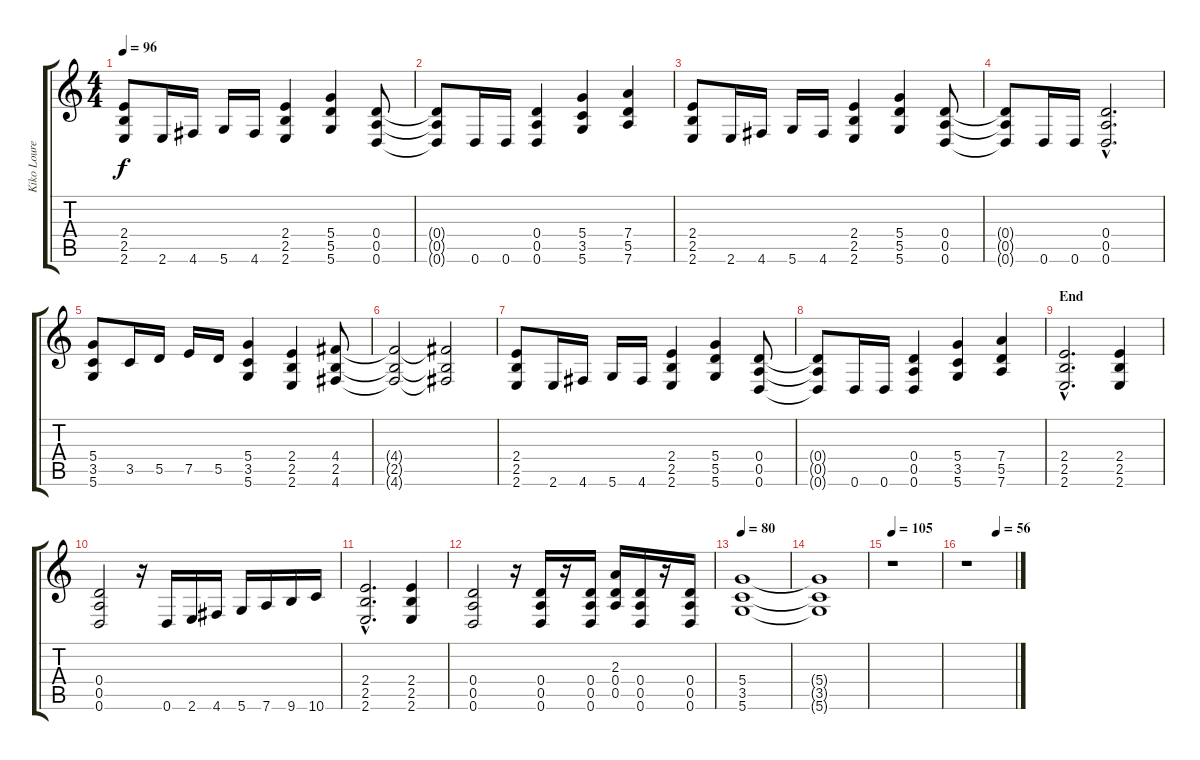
\track ("Kiko Loureiro + Rafael Bittencourt" "Kiko Loure") {instrument distortionguitar}
\staff {score tabs}
\tuning (E4 B3 G3 D3 A2 D2) {hide}
\ts (4 4)
\tempo 96
\clef g2
\ks c
(2.4 2.5 2.6).8{dy f} 2.6.16 4.6.16 5.6.16 4.6.16 (2.4 2.5 2.6).4 (5.4 5.5 5.6).4 (0.4 0.5 0.6).8 |
(0.4{t} 0.5{t} 0.6{t}).8 0.6.16 0.6.16 (0.4 0.5 0.6).4 (5.4 3.5 5.6).4 (7.4 5.5 7.6).4 |
(2.4 2.5 2.6).8 2.6.16 4.6.16 5.6.16 4.6.16 (2.4 2.5 2.6).4 (5.4 5.5 5.6).4 (0.4 0.5 0.6).8 |
(0.4{t} 0.5{t} 0.6{t}).8 0.6.16 0.6.16 (0.4{hac} 0.5{hac} 0.6{hac}).2{d} |
(5.4 3.5 5.6).8 3.5.16 5.5.16 7.5.16 5.5.16 (5.4 3.5 5.6).4 (2.4 2.5 2.6).4 (4.4 2.5 4.6).8 |
(4.4{t} 2.5{t} 4.6{t}).2 (4.4{t} 2.5{t} 4.6{t}).2 |
(2.4 2.5 2.6).8 2.6.16 4.6.16 5.6.16 4.6.16 (2.4 2.5 2.6).4 (5.4 5.5 5.6).4 (0.4 0.5 0.6).8 |
(0.4{t} 0.5{t} 0.6{t}).8 0.6.16 0.6.16 (0.4 0.5 0.6).4 (5.4 3.5 5.6).4 (7.4 5.5 7.6).4 |
\section ("" "End")
(2.4{hac} 2.5{hac} 2.6{hac}).2{d} (2.4 2.5 2.6).4 |
(0.4 0.5 0.6).2 r.16 0.6.16 2.6.16 4.6.16 5.6.16 7.6.16 9.6.16 10.6.16 |
(2.4{hac} 2.5{hac} 2.6{hac}).2{d} (2.4 2.5 2.6).4 |
(0.4 0.5 0.6).2 r.16 (0.4 0.5 0.6).16 r.16 (0.4 0.5 0.6).16 (2.3 0.4 0.5).16 (0.4 0.5 0.6).16 r.16 (0.4 0.5 0.6).16 |
\tempo 80
(5.4 3.5 5.6).1{volume 0} |
(5.4{t} 3.5{t} 5.6{t}).1 |
\tempo 105
r.1 |
\tempo (56 0.625)
r.1
